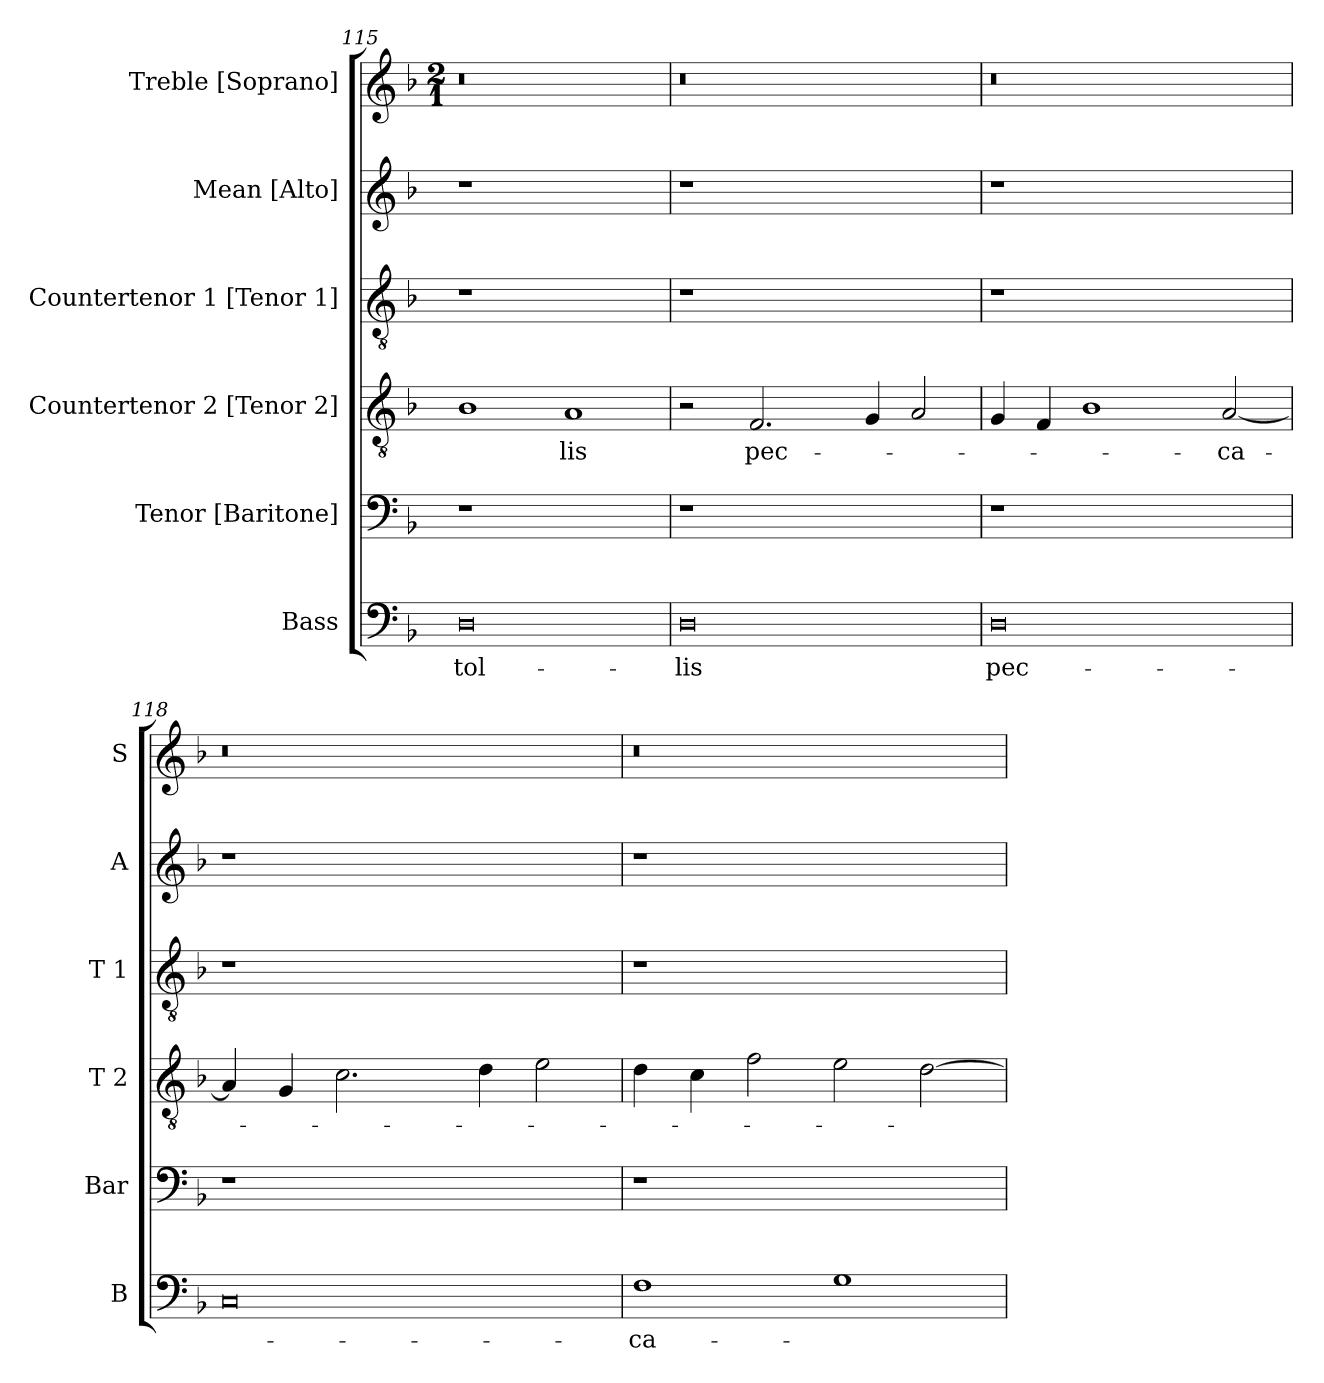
**kern	**text	**kern	**kern	**text	**kern	**kern	**kern
*part6	*part6	*part5	*part4	*part4	*part3	*part2	*part1
*staff6	*staff6	*staff5	*staff4	*staff4	*staff3	*staff2	*staff1
*I"Bass	*	*I"Tenor [Baritone]	*I"Countertenor 2 [Tenor 2]	*	*I"Countertenor 1 [Tenor 1]	*I"Mean [Alto]	*I"Treble [Soprano]
*I'B	*	*I'Bar	*I'T 2	*	*I'T 1	*I'A	*I'S
*clefF4	*	*clefF4	*clefGv2	*	*clefGv2	*clefG2	*clefG2
*k[b-]	*	*k[b-]	*k[b-]	*	*k[b-]	*k[b-]	*k[b-]
*d:	*	*d:	*d:	*	*d:	*d:	*d:
*	*	*	*	*	*	*	*M2/1
=115	=115	=115	=115	=115	=115	=115	=115
0D	tol-	1r	1B-	.	1r	1r	0r
.	.	1ryy	1A	-lis	1ryy	1ryy	.
=116	=116	=116	=116	=116	=116	=116	=116
0D	-lis	1r	2r	.	1r	1r	0r
.	.	.	2.F/	pec-	.	.	.
.	.	1ryy	.	.	1ryy	1ryy	.
.	.	.	4G/	.	.	.	.
.	.	.	2A/	.	.	.	.
=117	=117	=117	=117	=117	=117	=117	=117
0D	pec-	1r	4G/	.	1r	1r	0r
.	.	.	4F/	.	.	.	.
.	.	.	1B-	.	.	.	.
.	.	1ryy	.	.	1ryy	1ryy	.
.	.	.	[2A/	-ca-	.	.	.
=118	=118	=118	=118	=118	=118	=118	=118
0C	.	1r	4A/]	.	1r	1r	0r
.	.	.	4G/	.	.	.	.
.	.	.	2.c\	.	.	.	.
.	.	1ryy	.	.	1ryy	1ryy	.
.	.	.	4d\	.	.	.	.
.	.	.	2e\	.	.	.	.
=119	=119	=119	=119	=119	=119	=119	=119
1F	-ca-	1r	4d\	.	1r	1r	0r
.	.	.	4c\	.	.	.	.
.	.	.	2f\	.	.	.	.
1G	.	1ryy	2e\	.	1ryy	1ryy	.
.	.	.	[2d\	.	.	.	.
=	=	=	=	=	=	=	=
*-	*-	*-	*-	*-	*-	*-	*-
